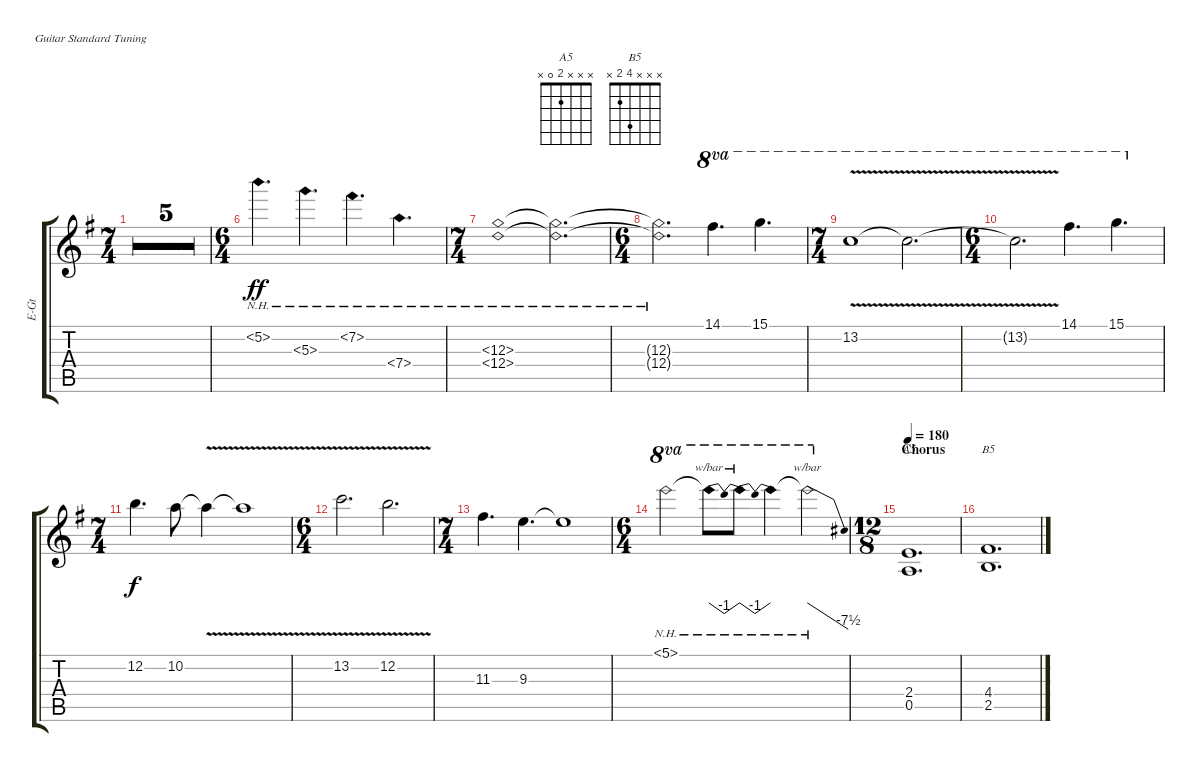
\defaultSystemsLayout 4
\bracketExtendMode groupsimilarinstruments
\otherSystemsTrackNameOrientation horizontal
\track ("Rhythm Guitar II" "E-Gt") {multiBarRest instrument distortionguitar}
\staff {score tabs}
\tuning (E4 B3 G3 D3 A2 E2)
\chord ("A5" x x x 2 0 x) {showfingering false}
\chord ("B5" x x x 4 2 x) {showfingering false}
\ts (7 4)
\beaming (8 2 2 2 2 2 2 2)
\tempo 140
\clef g2
\ks g
r.1{dy ff beam Down} r.2{d beam Down} |
\ts (6 4)
\beaming (8 2 2 2 2 2 2 2)
r.1{d beam Down} |
\ts (7 4)
\beaming (8 2 2 2 2 2 2 2)
r.1{beam Down} r.2{d beam Down} |
\ts (6 4)
\beaming (8 2 2 2 2 2 2 2)
r.1{d beam Down} |
\ts (7 4)
\beaming (8 2 2 2 2 2 2 2)
r.1{beam Down} r.2{d beam Down} |
\ts (6 4)
\beaming (8 2 2 2 2 2 2 2)
5.2{nh acc forcenatural}.4{d beam Down} 5.3{nh acc forcenatural}.4{d beam Down} 7.2{nh acc #}.4{d beam Down} 7.4{nh acc forcenatural}.4{d beam Down} |
\ts (7 4)
\beaming (8 2 2 2 2 2 2 2)
(12.3{nh acc forcenatural} 12.4{nh acc forcenatural}).1{beam Down} (12.3{nh t acc forcenatural} 12.4{nh t acc forcenatural}).2{d beam Down} |
\ts (6 4)
\beaming (8 2 2 2 2 2 2 2)
(12.4{nh t acc forcenatural} 12.3{nh t acc forcenatural}).2{d beam Down} 14.1{acc #}.4{d ot 8va beam Down} 15.1{acc forcenatural}.4{d ot 8va beam Down} |
\ts (7 4)
\beaming (8 2 2 2 2 2 2 2)
13.2{v acc forcenatural}.1{ot 8va beam Down} 13.2{v t acc forcenatural}.2{d ot 8va beam Down} |
\ts (6 4)
\beaming (8 2 2 2 2 2 2 2)
13.2{v t acc forcenatural}.2{d ot 8va beam Down} 14.1{acc #}.4{d ot 8va beam Down} 15.1{acc forcenatural}.4{d ot 8va beam Down} |
\ts (7 4)
\beaming (8 2 2 2 2 2 2 2)
12.2{acc forcenatural}.4{d dy f beam Down} 10.2{acc forcenatural}.8{beam Down} 10.2{v t acc forcenatural}.4{beam Down} 10.2{v t acc forcenatural}.1{beam Down} |
\ts (6 4)
\beaming (8 2 2 2 2 2 2 2)
13.2{v acc forcenatural}.2{d beam Down} 12.2{v acc forcenatural}.2{d beam Down} |
\ts (7 4)
\beaming (8 2 2 2 2 2 2 2)
11.3{acc #}.4{d beam Down} 9.3{acc forcenatural}.4{d beam Down} 9.3{t acc forcenatural}.1{beam Down} |
\ts (6 4)
\beaming (8 2 2 2 2 2 2 2)
5.1{nh acc forcenatural}.2{ot 8va beam Down} 5.1{nh t acc forcenatural}.8{tbe (dip default 0 0 15 -4 30 0) ot 8va beam Down} 5.1{nh t acc forcenatural}.8{tbe (dip default 0 0 15 -4 30 0) ot 8va beam Down} 5.1{nh t acc forcenatural}.4{ot 8va beam Down} 5.1{nh t acc forcenatural}.2{tbe (dive default 0 0 60 -30) ot 8va beam Down} |
\ts (12 8)
\beaming (8 2 2 2 2 2 2 2)
\section ("" "Chorus")
\tempo 180
(0.5{acc forcenatural} 2.4{acc forcenatural}).1{d ch "A5" beam Up} |
(2.5{acc forcenatural} 4.4{acc #}).1{d ch "B5" beam Up}
